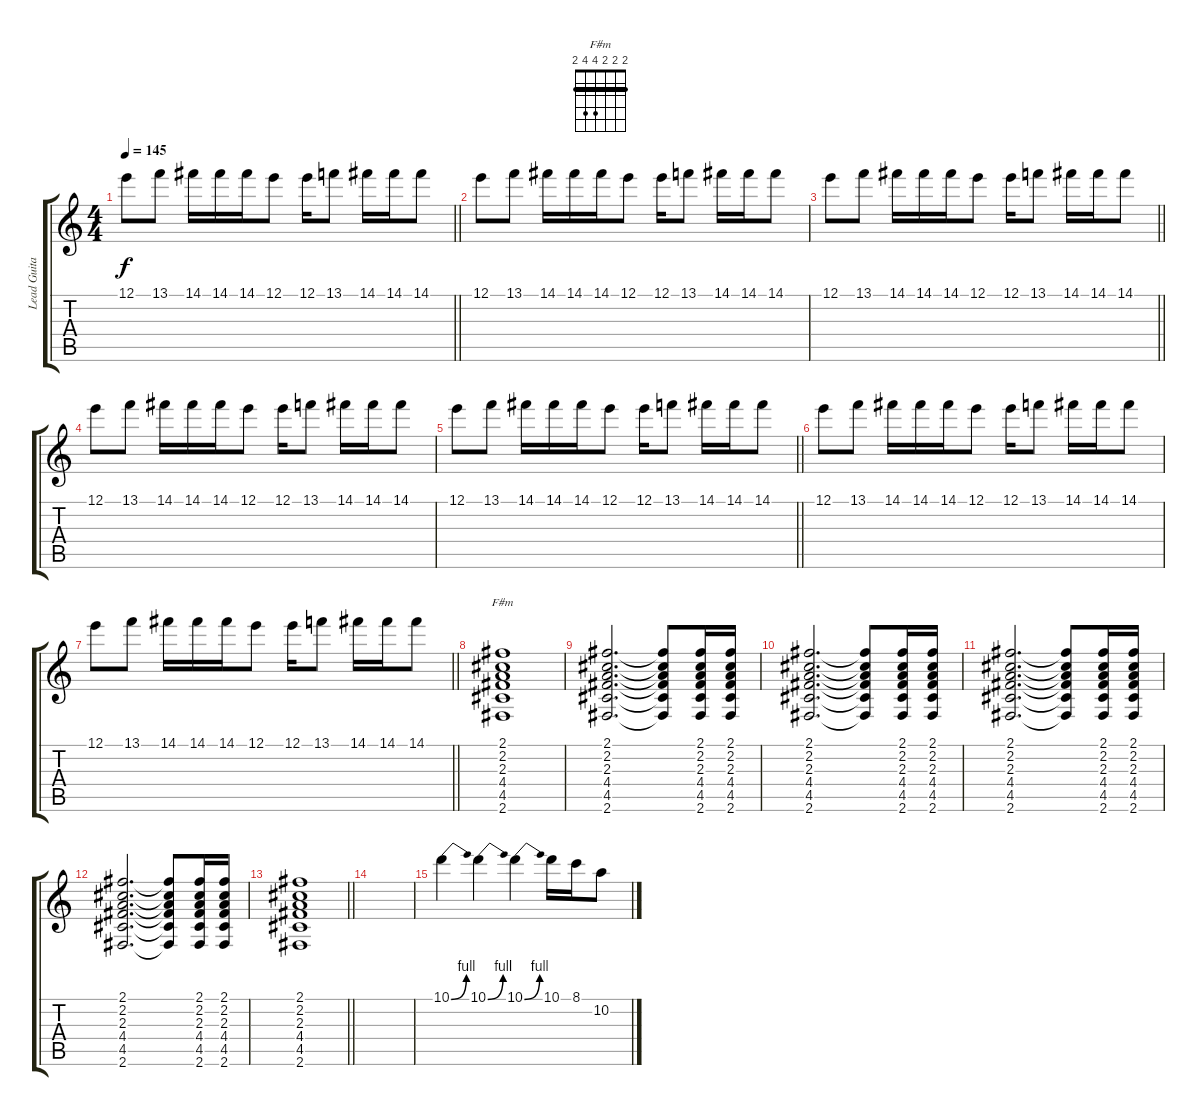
\track ("Lead Guitar" "Lead Guita") {instrument distortionguitar}
\staff {score tabs}
\tuning (E4 B3 G3 D3 A2 E2) {hide}
\chord ("F#m" 2 2 2 4 4 2) {barre 2}
\ts (4 4)
\tempo 145
\clef g2
\barLineRight lightlight
\ks c
12.1.8{dy f} 13.1.8 14.1.16 14.1.16 14.1.16 12.1.8 12.1.16 13.1.8 14.1.16 14.1.16 14.1.8 |
12.1.8 13.1.8 14.1.16 14.1.16 14.1.16 12.1.8 12.1.16 13.1.8 14.1.16 14.1.16 14.1.8 |
\barLineRight lightlight
12.1.8 13.1.8 14.1.16 14.1.16 14.1.16 12.1.8 12.1.16 13.1.8 14.1.16 14.1.16 14.1.8 |
12.1.8 13.1.8 14.1.16 14.1.16 14.1.16 12.1.8 12.1.16 13.1.8 14.1.16 14.1.16 14.1.8 |
\barLineRight lightlight
12.1.8 13.1.8 14.1.16 14.1.16 14.1.16 12.1.8 12.1.16 13.1.8 14.1.16 14.1.16 14.1.8 |
12.1.8 13.1.8 14.1.16 14.1.16 14.1.16 12.1.8 12.1.16 13.1.8 14.1.16 14.1.16 14.1.8 |
\barLineRight lightlight
12.1.8 13.1.8 14.1.16 14.1.16 14.1.16 12.1.8 12.1.16 13.1.8 14.1.16 14.1.16 14.1.8 |
(2.1 2.2 2.3 4.4 4.5 2.6).1{ch "F#m"} |
(2.1 2.2 2.3 4.4 4.5 2.6).2{d} (2.1{t} 2.2{t} 2.3{t} 4.4{t} 4.5{t} 2.6{t}).8 (2.1 2.2 2.3 4.4 4.5 2.6).16 (2.1 2.2 2.3 4.4 4.5 2.6).16 |
(2.1 2.2 2.3 4.4 4.5 2.6).2{d} (2.1{t} 2.2{t} 2.3{t} 4.4{t} 4.5{t} 2.6{t}).8 (2.1 2.2 2.3 4.4 4.5 2.6).16 (2.1 2.2 2.3 4.4 4.5 2.6).16 |
(2.1 2.2 2.3 4.4 4.5 2.6).2{d} (2.1{t} 2.2{t} 2.3{t} 4.4{t} 4.5{t} 2.6{t}).8 (2.1 2.2 2.3 4.4 4.5 2.6).16 (2.1 2.2 2.3 4.4 4.5 2.6).16 |
(2.1 2.2 2.3 4.4 4.5 2.6).2{d} (2.1{t} 2.2{t} 2.3{t} 4.4{t} 4.5{t} 2.6{t}).8 (2.1 2.2 2.3 4.4 4.5 2.6).16 (2.1 2.2 2.3 4.4 4.5 2.6).16 |
\barLineRight lightlight
(2.1 2.2 2.3 4.4 4.5 2.6).1 |
|
10.1{be (bend 0 0 60 4)}.4 10.1{be (bend 0 0 60 4)}.4 10.1{be (bend 0 0 60 4)}.4 10.1.16 8.1.16 10.2.8
